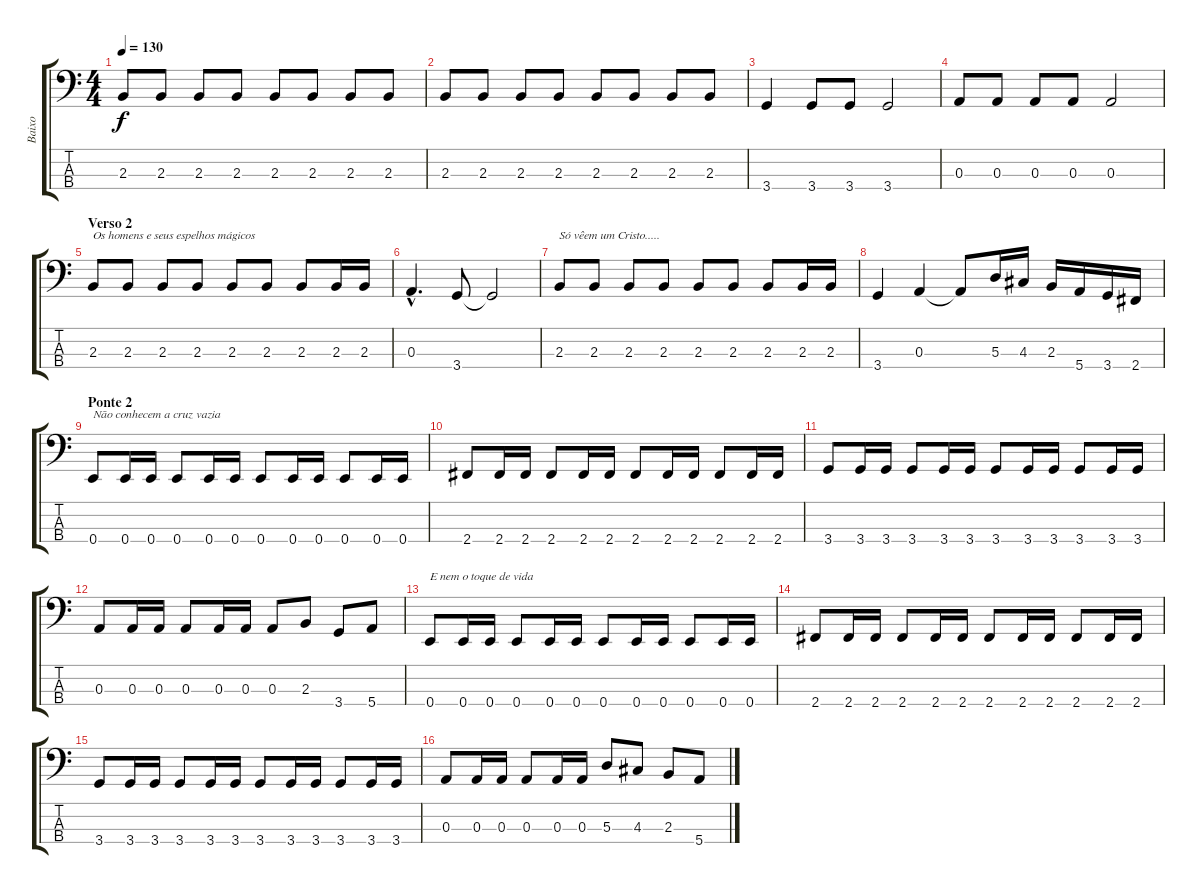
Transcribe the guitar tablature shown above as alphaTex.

\track ("Baixo" "Baixo") {instrument electricbassfinger}
\staff {score tabs}
\tuning (G2 D2 A1 E1) {hide}
\ts (4 4)
\tempo 130
\clef f4
\ks c
2.3.8{dy f} 2.3.8 2.3.8 2.3.8 2.3.8 2.3.8 2.3.8 2.3.8 |
2.3.8 2.3.8 2.3.8 2.3.8 2.3.8 2.3.8 2.3.8 2.3.8 |
3.4.4 3.4.8 3.4.8 3.4.2 |
0.3.8 0.3.8 0.3.8 0.3.8 0.3.2 |
\section ("" "Verso 2")
2.3.8{txt "Os homens e seus espelhos mágicos"} 2.3.8 2.3.8 2.3.8 2.3.8 2.3.8 2.3.8 2.3.16 2.3.16 |
0.3{hac}.4{d} 3.4.8 3.4{t}.2 |
2.3.8{txt "Só vêem um Cristo....."} 2.3.8 2.3.8 2.3.8 2.3.8 2.3.8 2.3.8 2.3.16 2.3.16 |
3.4.4 0.3.4 0.3{t}.8 5.3.16 4.3.16 2.3.16 5.4.16 3.4.16 2.4.16 |
\section ("" "Ponte 2")
0.4.8{txt "Não conhecem a cruz vazia"} 0.4.16 0.4.16 0.4.8 0.4.16 0.4.16 0.4.8 0.4.16 0.4.16 0.4.8 0.4.16 0.4.16 |
2.4.8 2.4.16 2.4.16 2.4.8 2.4.16 2.4.16 2.4.8 2.4.16 2.4.16 2.4.8 2.4.16 2.4.16 |
3.4.8 3.4.16 3.4.16 3.4.8 3.4.16 3.4.16 3.4.8 3.4.16 3.4.16 3.4.8 3.4.16 3.4.16 |
0.3.8 0.3.16 0.3.16 0.3.8 0.3.16 0.3.16 0.3.8 2.3.8 3.4.8 5.4.8 |
0.4.8{txt "E nem o toque de vida"} 0.4.16 0.4.16 0.4.8 0.4.16 0.4.16 0.4.8 0.4.16 0.4.16 0.4.8 0.4.16 0.4.16 |
2.4.8 2.4.16 2.4.16 2.4.8 2.4.16 2.4.16 2.4.8 2.4.16 2.4.16 2.4.8 2.4.16 2.4.16 |
3.4.8 3.4.16 3.4.16 3.4.8 3.4.16 3.4.16 3.4.8 3.4.16 3.4.16 3.4.8 3.4.16 3.4.16 |
0.3.8 0.3.16 0.3.16 0.3.8 0.3.16 0.3.16 5.3.8 4.3.8 2.3.8 5.4.8
